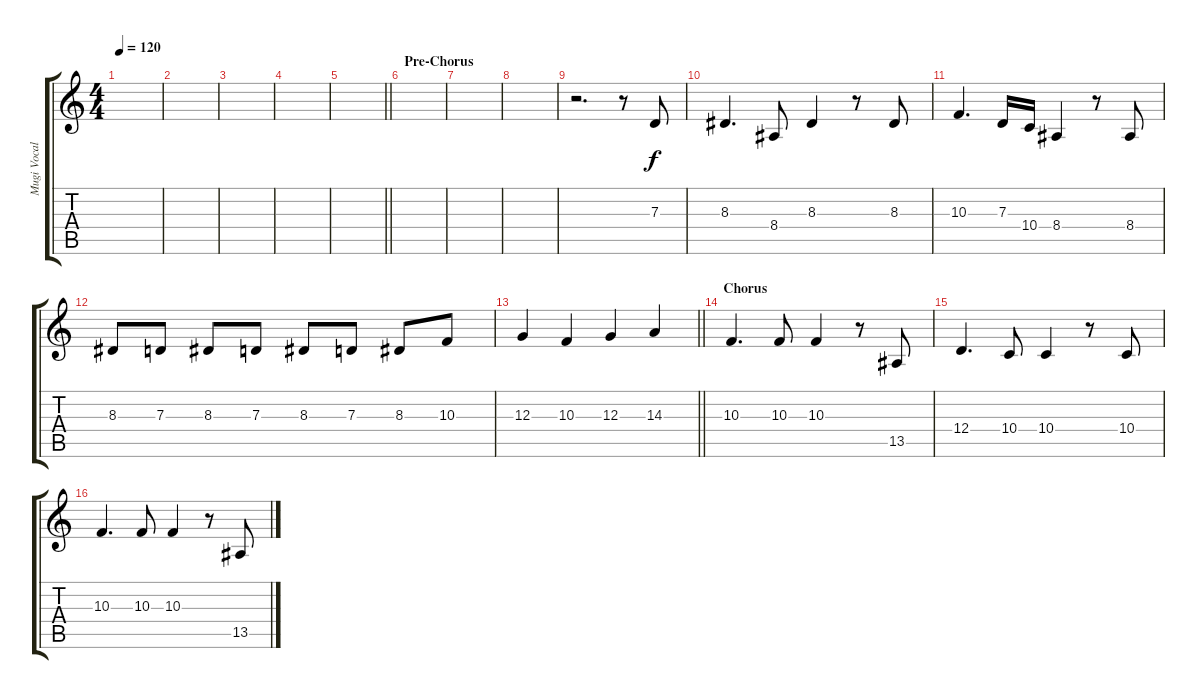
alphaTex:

\track ("Mugi Vocals" "Mugi Vocal") {instrument choiraahs}
\staff {score tabs}
\tuning (E4 B3 G3 D3 A2 E2) {hide}
\ts (4 4)
\tempo 120
\clef g2
\ks c
|
|
|
|
\barLineRight lightlight
|
\section ("" "Pre-Chorus")
|
|
|
r.2{d} r.8 7.3.8 |
8.3.4{d} 8.4.8 8.3.4 r.8 8.3.8 |
10.3.4{d} 7.3.16 10.4.16 8.4.4 r.8 8.4.8 |
8.3.8 7.3.8 8.3.8 7.3.8 8.3.8 7.3.8 8.3.8 10.3.8 |
\barLineRight lightlight
12.3.4 10.3.4 12.3.4 14.3.4 |
\section ("" "Chorus")
10.3.4{d} 10.3.8 10.3.4 r.8 13.5.8 |
12.4.4{d} 10.4.8 10.4.4 r.8 10.4.8 |
10.3.4{d} 10.3.8 10.3.4 r.8 13.5.8
